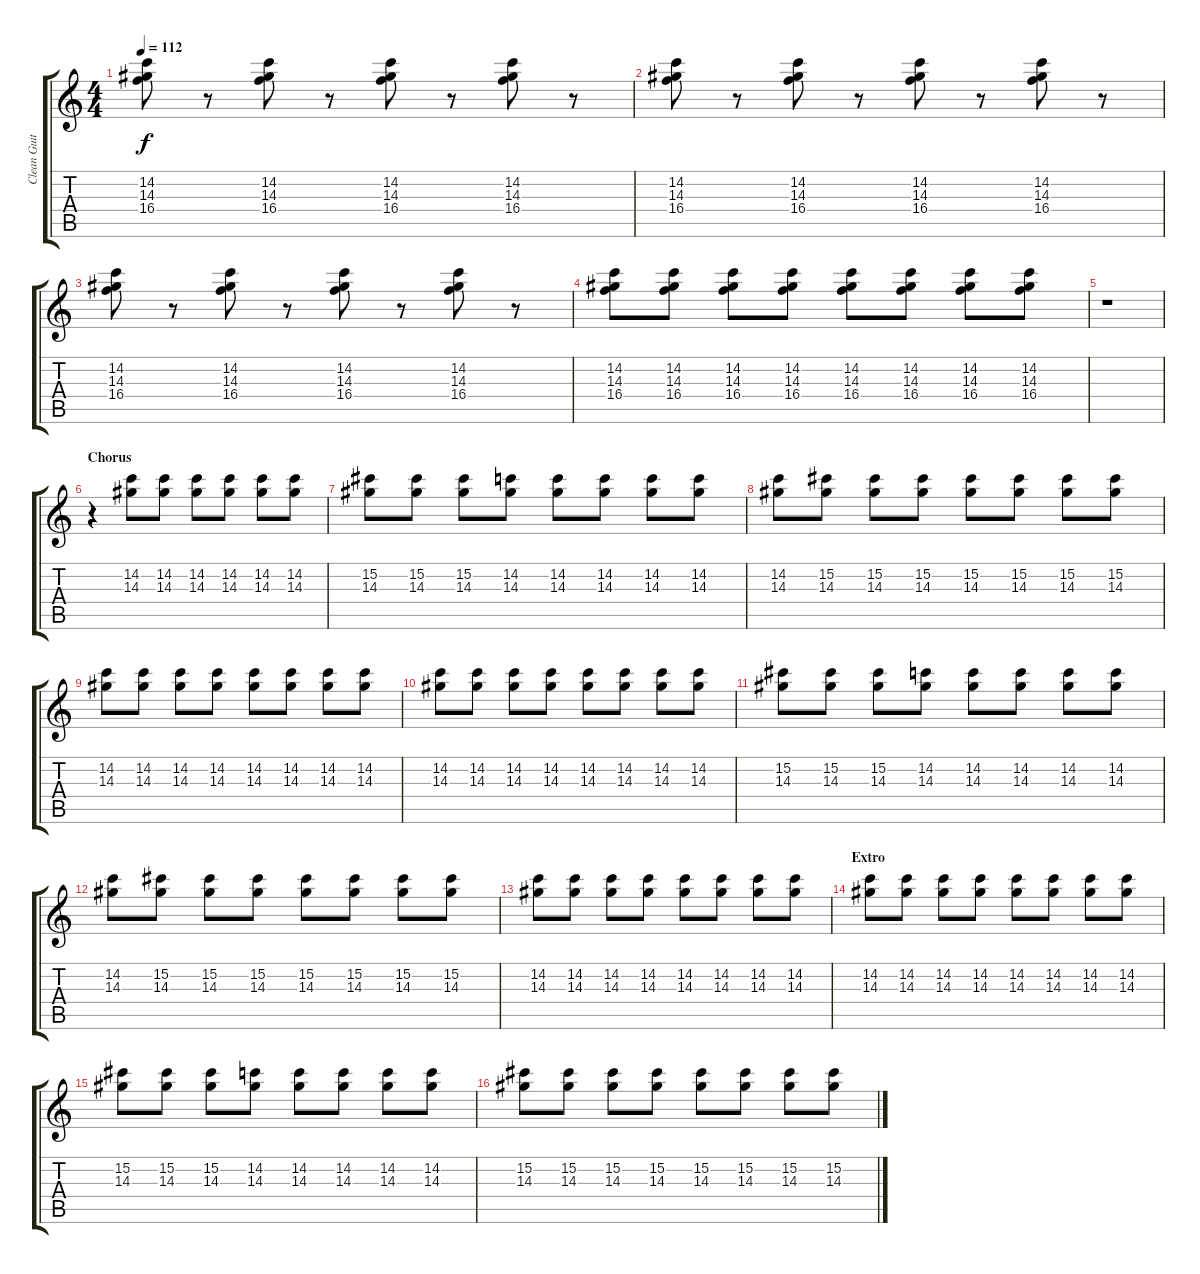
\track ("Clean Guitar" "Clean Guit") {instrument acousticguitarnylon}
\staff {score tabs}
\tuning (Eb4 Bb3 Gb3 Db3 Ab2 Eb2) {hide}
\ts (4 4)
\tempo 112
\clef g2
\ks c
(14.2 14.3 16.4).8{dy f} r.8 (14.2 14.3 16.4).8 r.8 (14.2 14.3 16.4).8 r.8 (14.2 14.3 16.4).8 r.8 |
(14.2 14.3 16.4).8 r.8 (14.2 14.3 16.4).8 r.8 (14.2 14.3 16.4).8 r.8 (14.2 14.3 16.4).8 r.8 |
(14.2 14.3 16.4).8 r.8 (14.2 14.3 16.4).8 r.8 (14.2 14.3 16.4).8 r.8 (14.2 14.3 16.4).8 r.8 |
(14.2 14.3 16.4).8 (14.2 14.3 16.4).8 (14.2 14.3 16.4).8 (14.2 14.3 16.4).8 (14.2 14.3 16.4).8 (14.2 14.3 16.4).8 (14.2 14.3 16.4).8 (14.2 14.3 16.4).8 |
r.1 |
\section ("" "Chorus")
r.4 (14.2 14.3).8 (14.2 14.3).8 (14.2 14.3).8 (14.2 14.3).8 (14.2 14.3).8 (14.2 14.3).8 |
(15.2 14.3).8 (15.2 14.3).8 (15.2 14.3).8 (14.2 14.3).8 (14.2 14.3).8 (14.2 14.3).8 (14.2 14.3).8 (14.2 14.3).8 |
(14.2 14.3).8 (15.2 14.3).8 (15.2 14.3).8 (15.2 14.3).8 (15.2 14.3).8 (15.2 14.3).8 (15.2 14.3).8 (15.2 14.3).8 |
(14.2 14.3).8 (14.2 14.3).8 (14.2 14.3).8 (14.2 14.3).8 (14.2 14.3).8 (14.2 14.3).8 (14.2 14.3).8 (14.2 14.3).8 |
(14.2 14.3).8 (14.2 14.3).8 (14.2 14.3).8 (14.2 14.3).8 (14.2 14.3).8 (14.2 14.3).8 (14.2 14.3).8 (14.2 14.3).8 |
(15.2 14.3).8 (15.2 14.3).8 (15.2 14.3).8 (14.2 14.3).8 (14.2 14.3).8 (14.2 14.3).8 (14.2 14.3).8 (14.2 14.3).8 |
(14.2 14.3).8 (15.2 14.3).8 (15.2 14.3).8 (15.2 14.3).8 (15.2 14.3).8 (15.2 14.3).8 (15.2 14.3).8 (15.2 14.3).8 |
(14.2 14.3).8 (14.2 14.3).8 (14.2 14.3).8 (14.2 14.3).8 (14.2 14.3).8 (14.2 14.3).8 (14.2 14.3).8 (14.2 14.3).8 |
\section ("" "Extro")
(14.2 14.3).8 (14.2 14.3).8 (14.2 14.3).8 (14.2 14.3).8 (14.2 14.3).8 (14.2 14.3).8 (14.2 14.3).8 (14.2 14.3).8 |
(15.2 14.3).8 (15.2 14.3).8 (15.2 14.3).8 (14.2 14.3).8 (14.2 14.3).8 (14.2 14.3).8 (14.2 14.3).8 (14.2 14.3).8 |
(15.2 14.3).8 (15.2 14.3).8 (15.2 14.3).8 (15.2 14.3).8 (15.2 14.3).8 (15.2 14.3).8 (15.2 14.3).8 (15.2 14.3).8
